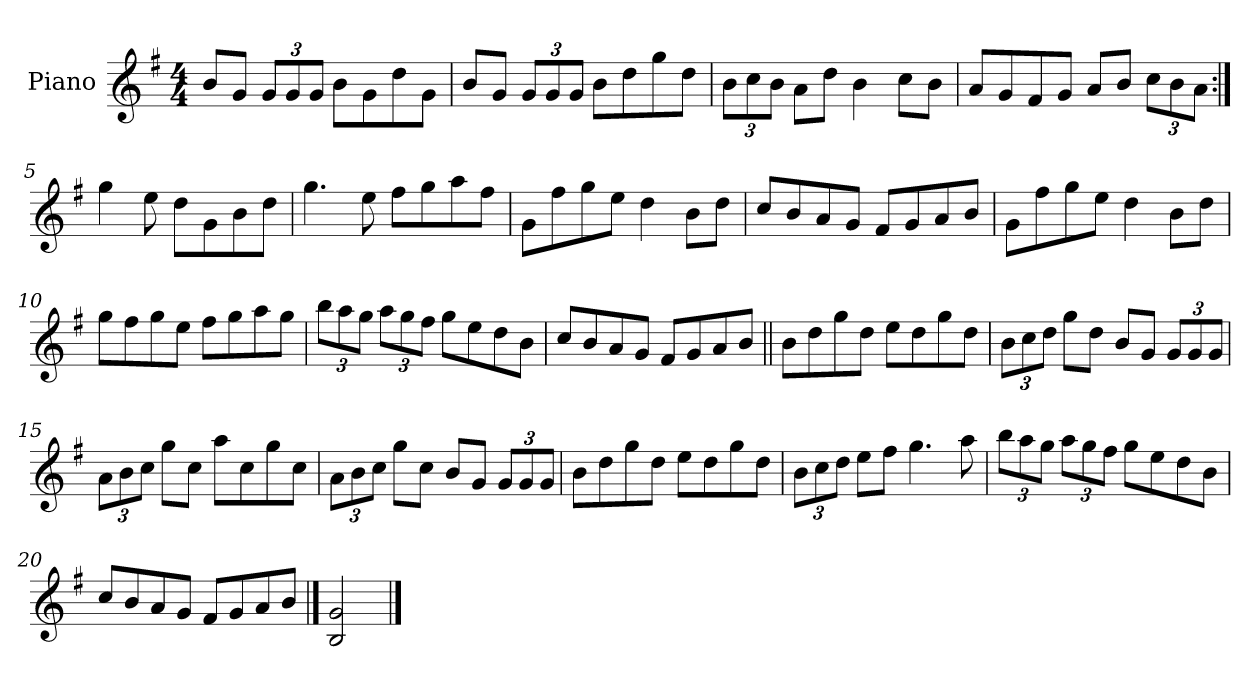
**kern
*part1
*staff1
*I"Piano
*I'Pno
*clefG2
*k[f#]
*G:
*M4/4
=1
8b/L
8g/J
12g/L
12g/
12g/J
8b\L
8g\
8dd\
8g\J
=2
8b/L
8g/J
12g/L
12g/
12g/J
8b\L
8dd\
8gg\
8dd\J
=3
12b\L
12cc\
12b\J
8a\L
8dd\J
4b\
8cc\L
8b\J
=4
8a/L
8g/
8f#/
8g/J
8a/L
8b/J
12cc\L
12b\
12a\J
=5:|!
4gg\
8ee\
8dd\L
8g\
8b\
8dd\J
=6
4.gg\
8ee\
8ff#\L
8gg\
8aa\
8ff#\J
=7
8g\L
8ff#\
8gg\
8ee\J
4dd\
8b\L
8dd\J
=8
8cc/L
8b/
8a/
8g/J
8f#/L
8g/
8a/
8b/J
=9
8g\L
8ff#\
8gg\
8ee\J
4dd\
8b\L
8dd\J
=10
8gg\L
8ff#\
8gg\
8ee\J
8ff#\L
8gg\
8aa\
8gg\J
=11
12bb\L
12aa\
12gg\J
12aa\L
12gg\
12ff#\J
8gg\L
8ee\
8dd\
8b\J
=12
8cc/L
8b/
8a/
8g/J
8f#/L
8g/
8a/
8b/J
=13||
8b\L
8dd\
8gg\
8dd\J
8ee\L
8dd\
8gg\
8dd\J
=14
12b\L
12cc\
12dd\J
8gg\L
8dd\J
8b/L
8g/J
12g/L
12g/
12g/J
=15
12a\L
12b\
12cc\J
8gg\L
8cc\J
8aa\L
8cc\
8gg\
8cc\J
=16
12a\L
12b\
12cc\J
8gg\L
8cc\J
8b/L
8g/J
12g/L
12g/
12g/J
=17
8b\L
8dd\
8gg\
8dd\J
8ee\L
8dd\
8gg\
8dd\J
=18
12b\L
12cc\
12dd\J
8ee\L
8ff#\J
4.gg\
8aa\
=19
12bb\L
12aa\
12gg\J
12aa\L
12gg\
12ff#\J
8gg\L
8ee\
8dd\
8b\J
=20
8cc/L
8b/
8a/
8g/J
8f#/L
8g/
8a/
8b/J
==21
2B/ 2g/
==
*-
